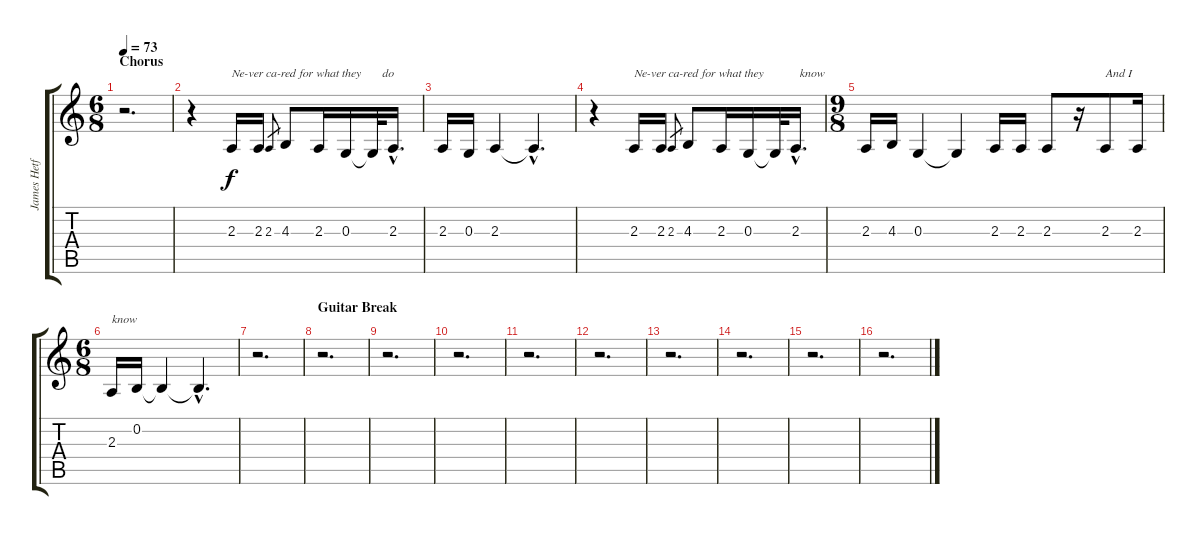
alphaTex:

\track ("James Hetfield (vocals)" "James Hetf") {instrument lead6voice}
\staff {score tabs}
\tuning (E4 B3 G3 D3 A2 E2) {hide}
\ts (6 8)
\section ("" "Chorus")
\tempo 73
\clef g2
\ks c
r.2{d dy f} |
r.4 2.3.16{txt "Ne-ver ca-red for what they       do"} 2.3.16 2.3.8{gr} 4.3.8 2.3.16 0.3.16 0.3{t}.32 2.3{hac}.16{d} |
2.3.16 0.3.16 2.3.4 2.3{hac t}.4{d} |
r.4 2.3.16{txt "Ne-ver ca-red for what they            know"} 2.3.16 2.3.8{gr} 4.3.8 2.3.16 0.3.16 0.3{t}.32 2.3{hac}.16{d} |
\ts (9 8)
2.3.16 4.3.16 0.3.4 0.3{t}.4 2.3.16 2.3.16 2.3.8 r.16 2.3.8{txt "And I"} 2.3.16 |
\ts (6 8)
2.3.16{txt "know"} 0.2.16 0.2{t}.4 0.2{hac t}.4{d} |
r.2{d} |
\section ("" "Guitar Break")
r.2{d} |
r.2{d} |
r.2{d} |
r.2{d} |
r.2{d} |
r.2{d} |
r.2{d} |
r.2{d} |
r.2{d}
